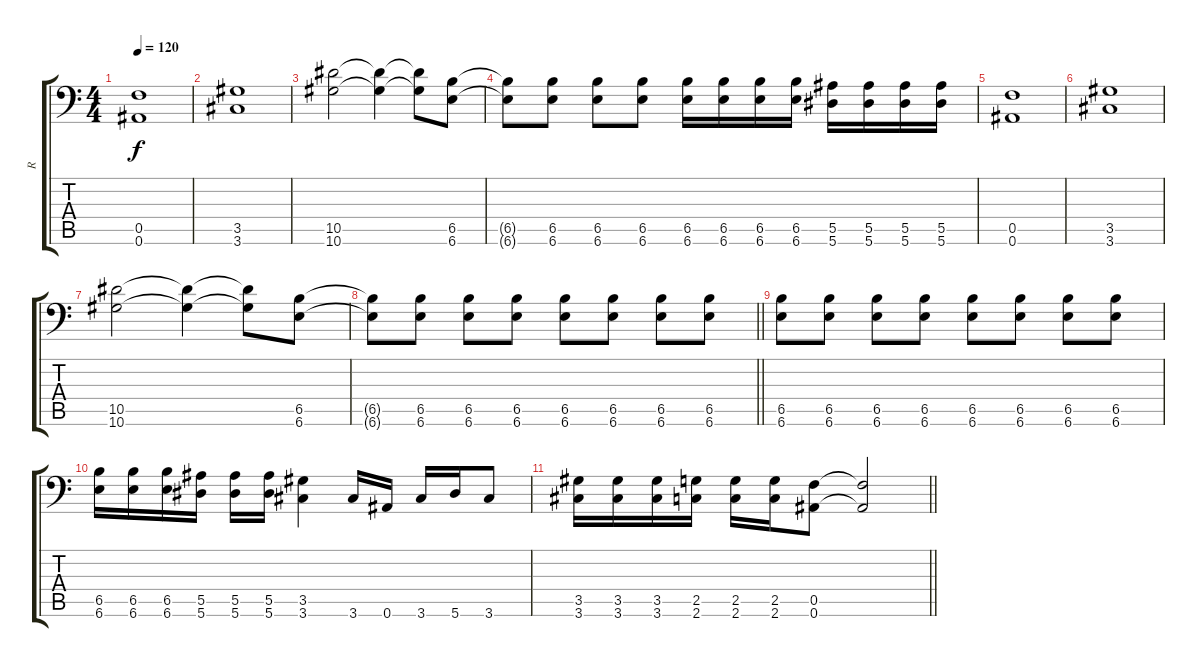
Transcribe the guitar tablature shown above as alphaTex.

\track ("R" "R") {instrument distortionguitar}
\staff {score tabs}
\tuning (C4 G3 Eb3 Bb2 F2 Bb1) {hide}
\ts (4 4)
\tempo 120
\clef f4
\ks c
(0.5 0.6).1{dy f} |
(3.5 3.6).1 |
(10.5 10.6).2 (10.5{t} 10.6{t}).4 (10.5{t} 10.6{t}).8 (6.5 6.6).8 |
(6.5{t} 6.6{t}).8 (6.5 6.6).8 (6.5 6.6).8 (6.5 6.6).8 (6.5 6.6).16 (6.5 6.6).16 (6.5 6.6).16 (6.5 6.6).16 (5.5 5.6).16 (5.5 5.6).16 (5.5 5.6).16 (5.5 5.6).16 |
(0.5 0.6).1 |
(3.5 3.6).1 |
(10.5 10.6).2 (10.5{t} 10.6{t}).4 (10.5{t} 10.6{t}).8 (6.5 6.6).8 |
\barLineRight lightlight
(6.5{t} 6.6{t}).8 (6.5 6.6).8 (6.5 6.6).8 (6.5 6.6).8 (6.5 6.6).8 (6.5 6.6).8 (6.5 6.6).8 (6.5 6.6).8 |
(6.5 6.6).8 (6.5 6.6).8 (6.5 6.6).8 (6.5 6.6).8 (6.5 6.6).8 (6.5 6.6).8 (6.5 6.6).8 (6.5 6.6).8 |
(6.5 6.6).16 (6.5 6.6).16 (6.5 6.6).16 (5.5 5.6).16 (5.5 5.6).16 (5.5 5.6).16 (3.5 3.6).4 3.6.16 0.6.16 3.6.16 5.6.16 3.6.8 |
\barLineRight lightlight
(3.5 3.6).16 (3.5 3.6).16 (3.5 3.6).16 (2.5 2.6).16 (2.5 2.6).16 (2.5 2.6).16 (0.5 0.6).8 (0.5{t} 0.6{t}).2
